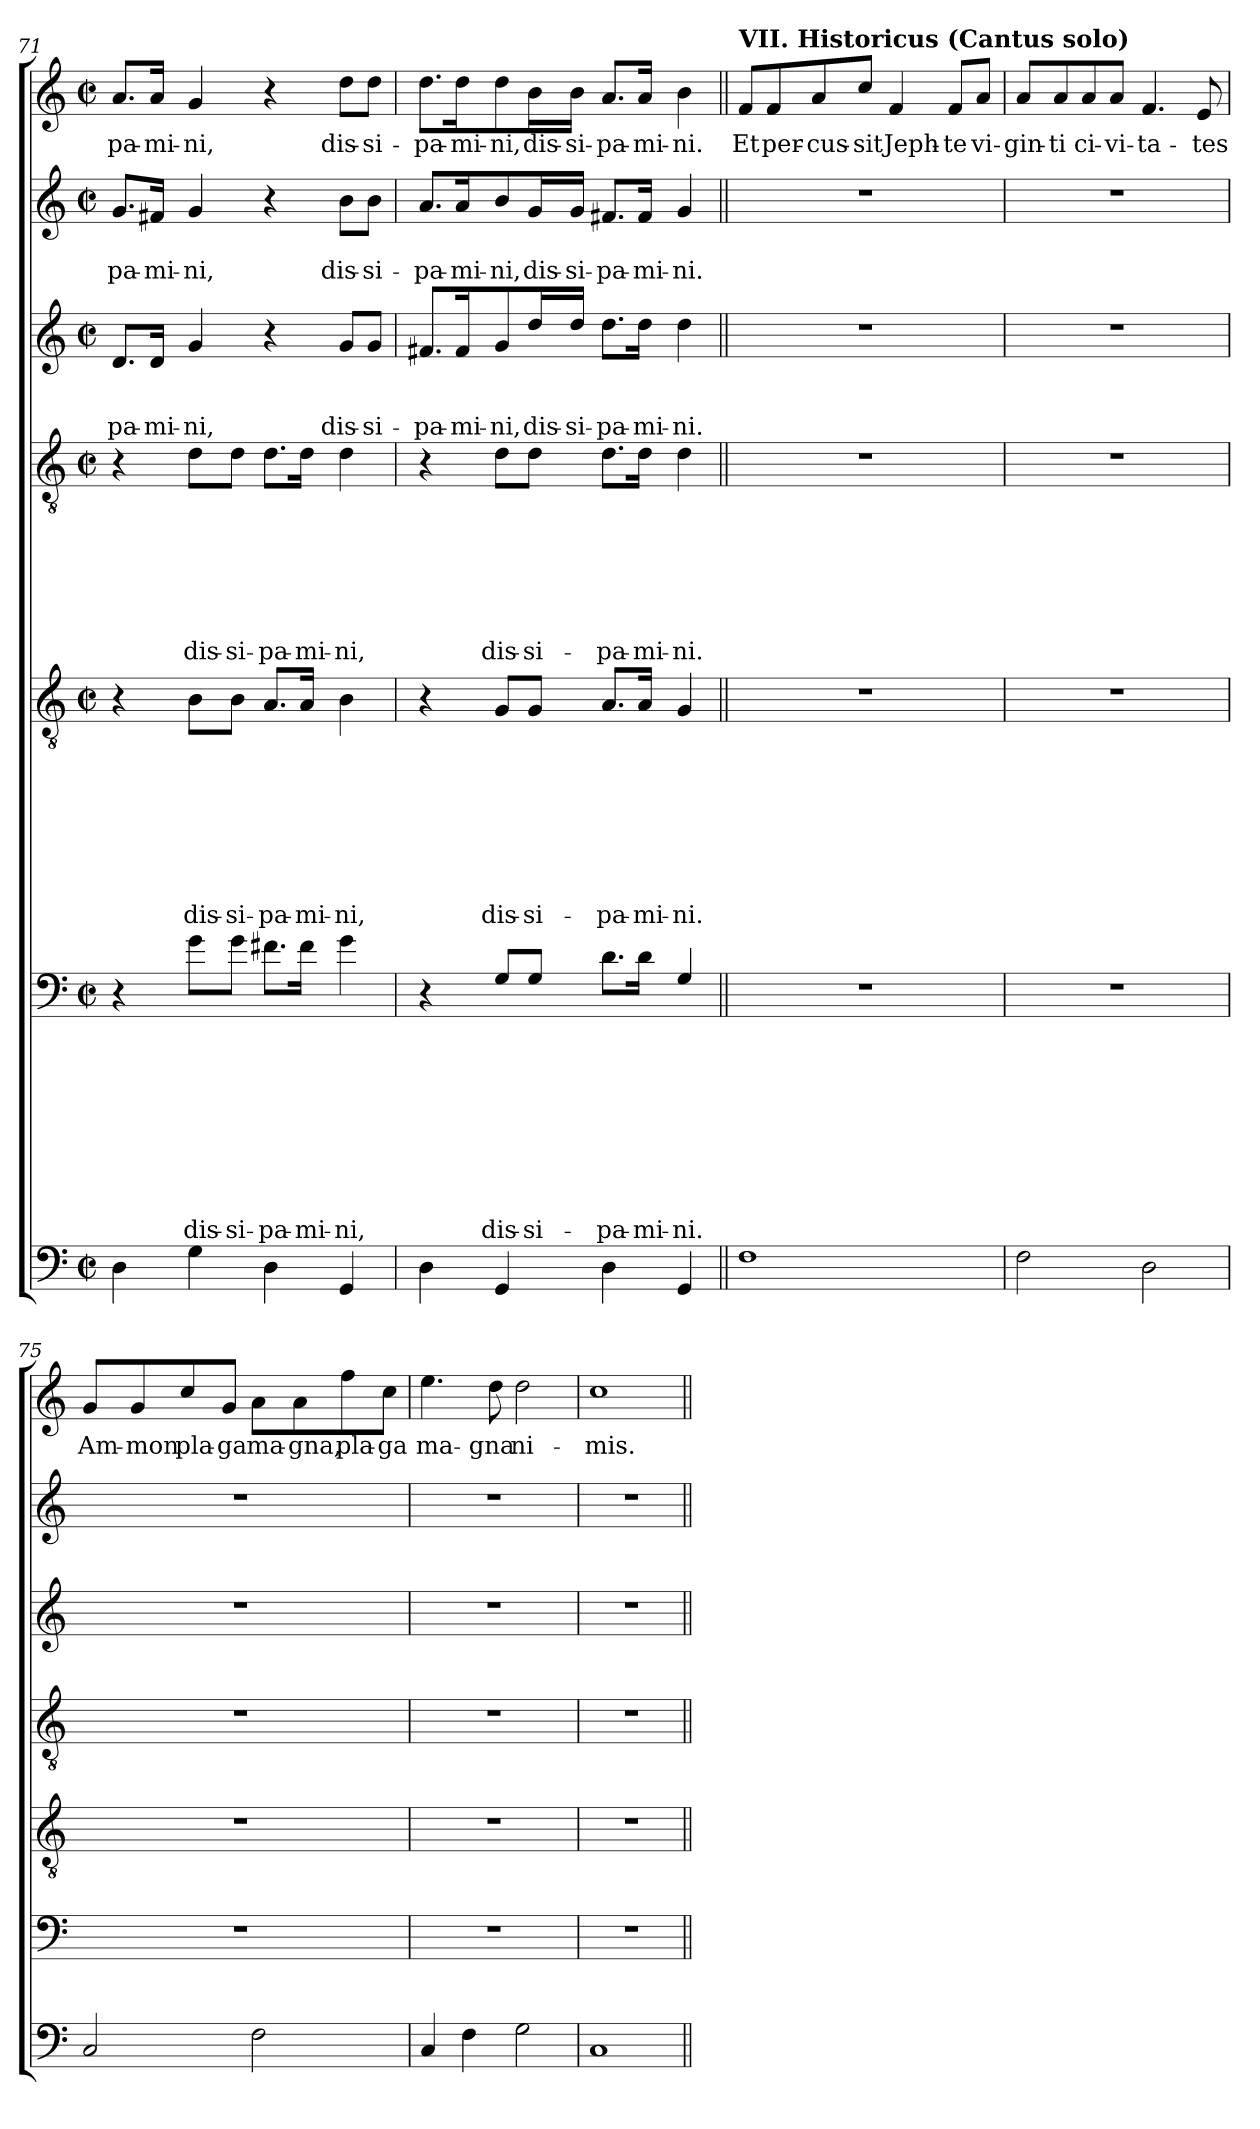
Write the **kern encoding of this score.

**kern	**kern	**text	**text	**text	**text	**text	**text	**text	**text	**text	**kern	**text	**text	**text	**text	**text	**text	**text	**text	**kern	**text	**text	**text	**text	**text	**text	**text	**kern	**text	**text	**text	**kern	**text	**text	**kern	**text
*part7	*part6	*part6	*part6	*part6	*part6	*part6	*part6	*part6	*part6	*part6	*part5	*part5	*part5	*part5	*part5	*part5	*part5	*part5	*part5	*part4	*part4	*part4	*part4	*part4	*part4	*part4	*part4	*part3	*part3	*part3	*part3	*part2	*part2	*part2	*part1	*part1
*staff7	*staff6	*staff6	*staff6	*staff6	*staff6	*staff6	*staff6	*staff6	*staff6	*staff6	*staff5	*staff5	*staff5	*staff5	*staff5	*staff5	*staff5	*staff5	*staff5	*staff4	*staff4	*staff4	*staff4	*staff4	*staff4	*staff4	*staff4	*staff3	*staff3	*staff3	*staff3	*staff2	*staff2	*staff2	*staff1	*staff1
!!LO:PB:g=z
*clefF4	*clefF4	*	*	*	*	*	*	*	*	*	*clefGv2	*	*	*	*	*	*	*	*	*clefGv2	*	*	*	*	*	*	*	*clefG2	*	*	*	*clefG2	*	*	*clefG2	*
*	*ITrd8c14	*	*	*	*	*	*	*	*	*	*	*	*	*	*	*	*	*	*	*	*	*	*	*	*	*	*	*	*	*	*	*	*	*	*	*
*k[]	*k[]	*	*	*	*	*	*	*	*	*	*k[]	*	*	*	*	*	*	*	*	*k[]	*	*	*	*	*	*	*	*k[]	*	*	*	*k[]	*	*	*k[]	*
*C:	*C:	*	*	*	*	*	*	*	*	*	*C:	*	*	*	*	*	*	*	*	*C:	*	*	*	*	*	*	*	*C:	*	*	*	*C:	*	*	*C:	*
*M2/2	*M2/2	*	*	*	*	*	*	*	*	*	*M2/2	*	*	*	*	*	*	*	*	*M2/2	*	*	*	*	*	*	*	*M2/2	*	*	*	*M2/2	*	*	*M2/2	*
*met(c|)	*met(c|)	*	*	*	*	*	*	*	*	*	*met(c|)	*	*	*	*	*	*	*	*	*met(c|)	*	*	*	*	*	*	*	*met(c|)	*	*	*	*met(c|)	*	*	*met(c|)	*
=71	=71	=71	=71	=71	=71	=71	=71	=71	=71	=71	=71	=71	=71	=71	=71	=71	=71	=71	=71	=71	=71	=71	=71	=71	=71	=71	=71	=71	=71	=71	=71	=71	=71	=71	=71	=71
!	!	!	!	!	!	!	!	!	!	!	!	!	!	!	!	!	!	!	!	!	!	!	!	!	!	!	!	!	!	!	!LO:LY:b	!	!	!LO:LY:b	!	!LO:LY:b
4D\	4r	.	.	.	.	.	.	.	.	.	4r	.	.	.	.	.	.	.	.	4r	.	.	.	.	.	.	.	8.d/L	.	.	-pa-	8.g/L	.	-pa-	8.a/L	-pa-
!	!	!	!	!	!	!	!	!	!	!	!	!	!	!	!	!	!	!	!	!	!	!	!	!	!	!	!	!	!	!	!LO:LY:b	!	!	!LO:LY:b	!	!LO:LY:b
.	.	.	.	.	.	.	.	.	.	.	.	.	.	.	.	.	.	.	.	.	.	.	.	.	.	.	.	16d/Jk	.	.	-mi-	16f#X/Jk	.	-mi-	16a/Jk	-mi-
!	!	!	!	!	!	!	!	!	!	!LO:LY:b	!	!	!	!	!	!	!	!	!LO:LY:b	!	!	!	!	!	!	!	!LO:LY:b	!	!	!	!LO:LY:b	!	!	!LO:LY:b	!	!LO:LY:b
4G\	8G\L	.	.	.	.	.	.	.	.	dis-	8B\L	.	.	.	.	.	.	.	dis-	8d\L	.	.	.	.	.	.	dis-	4g/	.	.	-ni,	4g/	.	-ni,	4g/	-ni,
!	!	!	!	!	!	!	!	!	!	!LO:LY:b	!	!	!	!	!	!	!	!	!LO:LY:b	!	!	!	!	!	!	!	!LO:LY:b	!	!	!	!	!	!	!	!	!
.	8G\J	.	.	.	.	.	.	.	.	-si-	8B\J	.	.	.	.	.	.	.	-si-	8d\J	.	.	.	.	.	.	-si-	.	.	.	.	.	.	.	.	.
!	!	!	!	!	!	!	!	!	!	!LO:LY:b	!	!	!	!	!	!	!	!	!LO:LY:b	!	!	!	!	!	!	!	!LO:LY:b	!	!	!	!	!	!	!	!	!
4D\	8.F#X\L	.	.	.	.	.	.	.	.	-pa-	8.A/L	.	.	.	.	.	.	.	-pa-	8.d\L	.	.	.	.	.	.	-pa-	4r	.	.	.	4r	.	.	4r	.
!	!	!	!	!	!	!	!	!	!	!LO:LY:b	!	!	!	!	!	!	!	!	!LO:LY:b	!	!	!	!	!	!	!	!LO:LY:b	!	!	!	!	!	!	!	!	!
.	16F#\Jk	.	.	.	.	.	.	.	.	-mi-	16A/Jk	.	.	.	.	.	.	.	-mi-	16d\Jk	.	.	.	.	.	.	-mi-	.	.	.	.	.	.	.	.	.
!	!	!	!	!	!	!	!	!	!	!LO:LY:b	!	!	!	!	!	!	!	!	!LO:LY:b	!	!	!	!	!	!	!	!LO:LY:b	!	!	!	!LO:LY:b	!	!	!LO:LY:b	!	!LO:LY:b
4GG/	4G\	.	.	.	.	.	.	.	.	-ni,	4B\	.	.	.	.	.	.	.	-ni,	4d\	.	.	.	.	.	.	-ni,	8g/L	.	.	dis-	8b\L	.	dis-	8dd\L	dis-
!	!	!	!	!	!	!	!	!	!	!	!	!	!	!	!	!	!	!	!	!	!	!	!	!	!	!	!	!	!	!	!LO:LY:b	!	!	!LO:LY:b	!	!LO:LY:b
.	.	.	.	.	.	.	.	.	.	.	.	.	.	.	.	.	.	.	.	.	.	.	.	.	.	.	.	8g/J	.	.	-si-	8b\J	.	-si-	8dd\J	-si-
=72	=72	=72	=72	=72	=72	=72	=72	=72	=72	=72	=72	=72	=72	=72	=72	=72	=72	=72	=72	=72	=72	=72	=72	=72	=72	=72	=72	=72	=72	=72	=72	=72	=72	=72	=72	=72
!	!	!	!	!	!	!	!	!	!	!	!	!	!	!	!	!	!	!	!	!	!	!	!	!	!	!	!	!	!	!	!LO:LY:b	!	!	!LO:LY:b	!	!LO:LY:b
4D\	4r	.	.	.	.	.	.	.	.	.	4r	.	.	.	.	.	.	.	.	4r	.	.	.	.	.	.	.	8.f#X/L	.	.	-pa-	8.a/L	.	-pa-	8.dd\L	-pa-
!	!	!	!	!	!	!	!	!	!	!	!	!	!	!	!	!	!	!	!	!	!	!	!	!	!	!	!	!	!	!	!LO:LY:b	!	!	!LO:LY:b	!	!LO:LY:b
.	.	.	.	.	.	.	.	.	.	.	.	.	.	.	.	.	.	.	.	.	.	.	.	.	.	.	.	16f#/K	.	.	-mi-	16a/K	.	-mi-	16dd\K	-mi-
!	!	!	!	!	!	!	!	!	!	!LO:LY:b	!	!	!	!	!	!	!	!	!LO:LY:b	!	!	!	!	!	!	!	!LO:LY:b	!	!	!	!LO:LY:b	!	!	!LO:LY:b	!	!LO:LY:b
4GG/	8GG/L	.	.	.	.	.	.	.	.	dis-	8G/L	.	.	.	.	.	.	.	dis-	8d\L	.	.	.	.	.	.	dis-	8g/	.	.	-ni,	8b/	.	-ni,	8dd\	-ni,
!	!	!	!	!	!	!	!	!	!	!LO:LY:b	!	!	!	!	!	!	!	!	!LO:LY:b	!	!	!	!	!	!	!	!LO:LY:b	!	!	!	!LO:LY:b	!	!	!LO:LY:b	!	!LO:LY:b
.	8GG/J	.	.	.	.	.	.	.	.	-si-	8G/J	.	.	.	.	.	.	.	-si-	8d\J	.	.	.	.	.	.	-si-	16dd/L	.	.	dis-	16g/L	.	dis-	16b\L	dis-
!	!	!	!	!	!	!	!	!	!	!	!	!	!	!	!	!	!	!	!	!	!	!	!	!	!	!	!	!	!	!	!LO:LY:b	!	!	!LO:LY:b	!	!LO:LY:b
.	.	.	.	.	.	.	.	.	.	.	.	.	.	.	.	.	.	.	.	.	.	.	.	.	.	.	.	16dd/JJ	.	.	-si-	16g/JJ	.	-si-	16b\JJ	-si-
!	!	!	!	!	!	!	!	!	!	!LO:LY:b	!	!	!	!	!	!	!	!	!LO:LY:b	!	!	!	!	!	!	!	!LO:LY:b	!	!	!	!LO:LY:b	!	!	!LO:LY:b	!	!LO:LY:b
4D\	8.D\L	.	.	.	.	.	.	.	.	-pa-	8.A/L	.	.	.	.	.	.	.	-pa-	8.d\L	.	.	.	.	.	.	-pa-	8.dd\L	.	.	-pa-	8.f#X/L	.	-pa-	8.a/L	-pa-
!	!	!	!	!	!	!	!	!	!	!LO:LY:b	!	!	!	!	!	!	!	!	!LO:LY:b	!	!	!	!	!	!	!	!LO:LY:b	!	!	!	!LO:LY:b	!	!	!LO:LY:b	!	!LO:LY:b
.	16D\Jk	.	.	.	.	.	.	.	.	-mi-	16A/Jk	.	.	.	.	.	.	.	-mi-	16d\Jk	.	.	.	.	.	.	-mi-	16dd\Jk	.	.	-mi-	16f#/Jk	.	-mi-	16a/Jk	-mi-
!	!	!	!	!	!	!	!	!	!	!LO:LY:b	!	!	!	!	!	!	!	!	!LO:LY:b	!	!	!	!	!	!	!	!LO:LY:b	!	!	!	!LO:LY:b	!	!	!LO:LY:b	!	!LO:LY:b
4GG/	4GG/	.	.	.	.	.	.	.	.	-ni.	4G/	.	.	.	.	.	.	.	-ni.	4d\	.	.	.	.	.	.	-ni.	4dd\	.	.	-ni.	4g/	.	-ni.	4b\	-ni.
!!LO:LB:g=z
=73||	=73||	=73||	=73||	=73||	=73||	=73||	=73||	=73||	=73||	=73||	=73||	=73||	=73||	=73||	=73||	=73||	=73||	=73||	=73||	=73||	=73||	=73||	=73||	=73||	=73||	=73||	=73||	=73||	=73||	=73||	=73||	=73||	=73||	=73||	=73||	=73||
!	!	!	!	!	!	!	!	!	!	!	!	!	!	!	!	!	!	!	!	!	!	!	!	!	!	!	!	!	!	!	!	!	!	!	!LO:TX:a:B:t=VII. Historicus  (Cantus solo)	!
!	!	!	!	!	!	!	!	!	!	!	!	!	!	!	!	!	!	!	!	!	!	!	!	!	!	!	!	!	!	!	!	!	!	!	!	!LO:LY:b
1F	1r	.	.	.	.	.	.	.	.	.	1r	.	.	.	.	.	.	.	.	1r	.	.	.	.	.	.	.	1r	.	.	.	1r	.	.	8f/L	Et
!	!	!	!	!	!	!	!	!	!	!	!	!	!	!	!	!	!	!	!	!	!	!	!	!	!	!	!	!	!	!	!	!	!	!	!	!LO:LY:b
.	.	.	.	.	.	.	.	.	.	.	.	.	.	.	.	.	.	.	.	.	.	.	.	.	.	.	.	.	.	.	.	.	.	.	8f/	per-
!	!	!	!	!	!	!	!	!	!	!	!	!	!	!	!	!	!	!	!	!	!	!	!	!	!	!	!	!	!	!	!	!	!	!	!	!LO:LY:b
.	.	.	.	.	.	.	.	.	.	.	.	.	.	.	.	.	.	.	.	.	.	.	.	.	.	.	.	.	.	.	.	.	.	.	8a/	-cus-
!	!	!	!	!	!	!	!	!	!	!	!	!	!	!	!	!	!	!	!	!	!	!	!	!	!	!	!	!	!	!	!	!	!	!	!	!LO:LY:b
.	.	.	.	.	.	.	.	.	.	.	.	.	.	.	.	.	.	.	.	.	.	.	.	.	.	.	.	.	.	.	.	.	.	.	8cc/J	-sit
!	!	!	!	!	!	!	!	!	!	!	!	!	!	!	!	!	!	!	!	!	!	!	!	!	!	!	!	!	!	!	!	!	!	!	!	!LO:LY:b
.	.	.	.	.	.	.	.	.	.	.	.	.	.	.	.	.	.	.	.	.	.	.	.	.	.	.	.	.	.	.	.	.	.	.	4f/	Jeph-
!	!	!	!	!	!	!	!	!	!	!	!	!	!	!	!	!	!	!	!	!	!	!	!	!	!	!	!	!	!	!	!	!	!	!	!	!LO:LY:b
.	.	.	.	.	.	.	.	.	.	.	.	.	.	.	.	.	.	.	.	.	.	.	.	.	.	.	.	.	.	.	.	.	.	.	8f/L	-te
!	!	!	!	!	!	!	!	!	!	!	!	!	!	!	!	!	!	!	!	!	!	!	!	!	!	!	!	!	!	!	!	!	!	!	!	!LO:LY:b
.	.	.	.	.	.	.	.	.	.	.	.	.	.	.	.	.	.	.	.	.	.	.	.	.	.	.	.	.	.	.	.	.	.	.	8a/J	vi-
=74	=74	=74	=74	=74	=74	=74	=74	=74	=74	=74	=74	=74	=74	=74	=74	=74	=74	=74	=74	=74	=74	=74	=74	=74	=74	=74	=74	=74	=74	=74	=74	=74	=74	=74	=74	=74
!	!	!	!	!	!	!	!	!	!	!	!	!	!	!	!	!	!	!	!	!	!	!	!	!	!	!	!	!	!	!	!	!	!	!	!	!LO:LY:b
2F\	1r	.	.	.	.	.	.	.	.	.	1r	.	.	.	.	.	.	.	.	1r	.	.	.	.	.	.	.	1r	.	.	.	1r	.	.	8a/L	-gin-
!	!	!	!	!	!	!	!	!	!	!	!	!	!	!	!	!	!	!	!	!	!	!	!	!	!	!	!	!	!	!	!	!	!	!	!	!LO:LY:b
.	.	.	.	.	.	.	.	.	.	.	.	.	.	.	.	.	.	.	.	.	.	.	.	.	.	.	.	.	.	.	.	.	.	.	8a/	-ti
!	!	!	!	!	!	!	!	!	!	!	!	!	!	!	!	!	!	!	!	!	!	!	!	!	!	!	!	!	!	!	!	!	!	!	!	!LO:LY:b
.	.	.	.	.	.	.	.	.	.	.	.	.	.	.	.	.	.	.	.	.	.	.	.	.	.	.	.	.	.	.	.	.	.	.	8a/	ci-
!	!	!	!	!	!	!	!	!	!	!	!	!	!	!	!	!	!	!	!	!	!	!	!	!	!	!	!	!	!	!	!	!	!	!	!	!LO:LY:b
.	.	.	.	.	.	.	.	.	.	.	.	.	.	.	.	.	.	.	.	.	.	.	.	.	.	.	.	.	.	.	.	.	.	.	8a/J	-vi-
!	!	!	!	!	!	!	!	!	!	!	!	!	!	!	!	!	!	!	!	!	!	!	!	!	!	!	!	!	!	!	!	!	!	!	!	!LO:LY:b
2D\	.	.	.	.	.	.	.	.	.	.	.	.	.	.	.	.	.	.	.	.	.	.	.	.	.	.	.	.	.	.	.	.	.	.	4.f/	-ta-
!	!	!	!	!	!	!	!	!	!	!	!	!	!	!	!	!	!	!	!	!	!	!	!	!	!	!	!	!	!	!	!	!	!	!	!	!LO:LY:b
.	.	.	.	.	.	.	.	.	.	.	.	.	.	.	.	.	.	.	.	.	.	.	.	.	.	.	.	.	.	.	.	.	.	.	8e/	-tes
=75	=75	=75	=75	=75	=75	=75	=75	=75	=75	=75	=75	=75	=75	=75	=75	=75	=75	=75	=75	=75	=75	=75	=75	=75	=75	=75	=75	=75	=75	=75	=75	=75	=75	=75	=75	=75
!	!	!	!	!	!	!	!	!	!	!	!	!	!	!	!	!	!	!	!	!	!	!	!	!	!	!	!	!	!	!	!	!	!	!	!	!LO:LY:b
2C/	1r	.	.	.	.	.	.	.	.	.	1r	.	.	.	.	.	.	.	.	1r	.	.	.	.	.	.	.	1r	.	.	.	1r	.	.	8g/L	Am-
!	!	!	!	!	!	!	!	!	!	!	!	!	!	!	!	!	!	!	!	!	!	!	!	!	!	!	!	!	!	!	!	!	!	!	!	!LO:LY:b
.	.	.	.	.	.	.	.	.	.	.	.	.	.	.	.	.	.	.	.	.	.	.	.	.	.	.	.	.	.	.	.	.	.	.	8g/	-mon
!	!	!	!	!	!	!	!	!	!	!	!	!	!	!	!	!	!	!	!	!	!	!	!	!	!	!	!	!	!	!	!	!	!	!	!	!LO:LY:b
.	.	.	.	.	.	.	.	.	.	.	.	.	.	.	.	.	.	.	.	.	.	.	.	.	.	.	.	.	.	.	.	.	.	.	8cc/	pla-
!	!	!	!	!	!	!	!	!	!	!	!	!	!	!	!	!	!	!	!	!	!	!	!	!	!	!	!	!	!	!	!	!	!	!	!	!LO:LY:b
.	.	.	.	.	.	.	.	.	.	.	.	.	.	.	.	.	.	.	.	.	.	.	.	.	.	.	.	.	.	.	.	.	.	.	8g/J	-ga
!	!	!	!	!	!	!	!	!	!	!	!	!	!	!	!	!	!	!	!	!	!	!	!	!	!	!	!	!	!	!	!	!	!	!	!	!LO:LY:b
2F\	.	.	.	.	.	.	.	.	.	.	.	.	.	.	.	.	.	.	.	.	.	.	.	.	.	.	.	.	.	.	.	.	.	.	8a\L	ma-
!	!	!	!	!	!	!	!	!	!	!	!	!	!	!	!	!	!	!	!	!	!	!	!	!	!	!	!	!	!	!	!	!	!	!	!	!LO:LY:b
.	.	.	.	.	.	.	.	.	.	.	.	.	.	.	.	.	.	.	.	.	.	.	.	.	.	.	.	.	.	.	.	.	.	.	8a\	-gna,
!	!	!	!	!	!	!	!	!	!	!	!	!	!	!	!	!	!	!	!	!	!	!	!	!	!	!	!	!	!	!	!	!	!	!	!	!LO:LY:b
.	.	.	.	.	.	.	.	.	.	.	.	.	.	.	.	.	.	.	.	.	.	.	.	.	.	.	.	.	.	.	.	.	.	.	8ff\	pla-
!	!	!	!	!	!	!	!	!	!	!	!	!	!	!	!	!	!	!	!	!	!	!	!	!	!	!	!	!	!	!	!	!	!	!	!	!LO:LY:b
.	.	.	.	.	.	.	.	.	.	.	.	.	.	.	.	.	.	.	.	.	.	.	.	.	.	.	.	.	.	.	.	.	.	.	8cc\J	-ga
=76	=76	=76	=76	=76	=76	=76	=76	=76	=76	=76	=76	=76	=76	=76	=76	=76	=76	=76	=76	=76	=76	=76	=76	=76	=76	=76	=76	=76	=76	=76	=76	=76	=76	=76	=76	=76
!	!	!	!	!	!	!	!	!	!	!	!	!	!	!	!	!	!	!	!	!	!	!	!	!	!	!	!	!	!	!	!	!	!	!	!	!LO:LY:b
4C/	1r	.	.	.	.	.	.	.	.	.	1r	.	.	.	.	.	.	.	.	1r	.	.	.	.	.	.	.	1r	.	.	.	1r	.	.	4.ee\	ma-
4F\	.	.	.	.	.	.	.	.	.	.	.	.	.	.	.	.	.	.	.	.	.	.	.	.	.	.	.	.	.	.	.	.	.	.	.	.
!	!	!	!	!	!	!	!	!	!	!	!	!	!	!	!	!	!	!	!	!	!	!	!	!	!	!	!	!	!	!	!	!	!	!	!	!LO:LY:b
.	.	.	.	.	.	.	.	.	.	.	.	.	.	.	.	.	.	.	.	.	.	.	.	.	.	.	.	.	.	.	.	.	.	.	8dd\	-gna
!	!	!	!	!	!	!	!	!	!	!	!	!	!	!	!	!	!	!	!	!	!	!	!	!	!	!	!	!	!	!	!	!	!	!	!	!LO:LY:b
2G\	.	.	.	.	.	.	.	.	.	.	.	.	.	.	.	.	.	.	.	.	.	.	.	.	.	.	.	.	.	.	.	.	.	.	2dd\	ni-
=77	=77	=77	=77	=77	=77	=77	=77	=77	=77	=77	=77	=77	=77	=77	=77	=77	=77	=77	=77	=77	=77	=77	=77	=77	=77	=77	=77	=77	=77	=77	=77	=77	=77	=77	=77	=77
!	!	!	!	!	!	!	!	!	!	!	!	!	!	!	!	!	!	!	!	!	!	!	!	!	!	!	!	!	!	!	!	!	!	!	!	!LO:LY:b
1C	1r	.	.	.	.	.	.	.	.	.	1r	.	.	.	.	.	.	.	.	1r	.	.	.	.	.	.	.	1r	.	.	.	1r	.	.	1cc	-mis.
=||	=||	=||	=||	=||	=||	=||	=||	=||	=||	=||	=||	=||	=||	=||	=||	=||	=||	=||	=||	=||	=||	=||	=||	=||	=||	=||	=||	=||	=||	=||	=||	=||	=||	=||	=||	=||
*-	*-	*-	*-	*-	*-	*-	*-	*-	*-	*-	*-	*-	*-	*-	*-	*-	*-	*-	*-	*-	*-	*-	*-	*-	*-	*-	*-	*-	*-	*-	*-	*-	*-	*-	*-	*-
